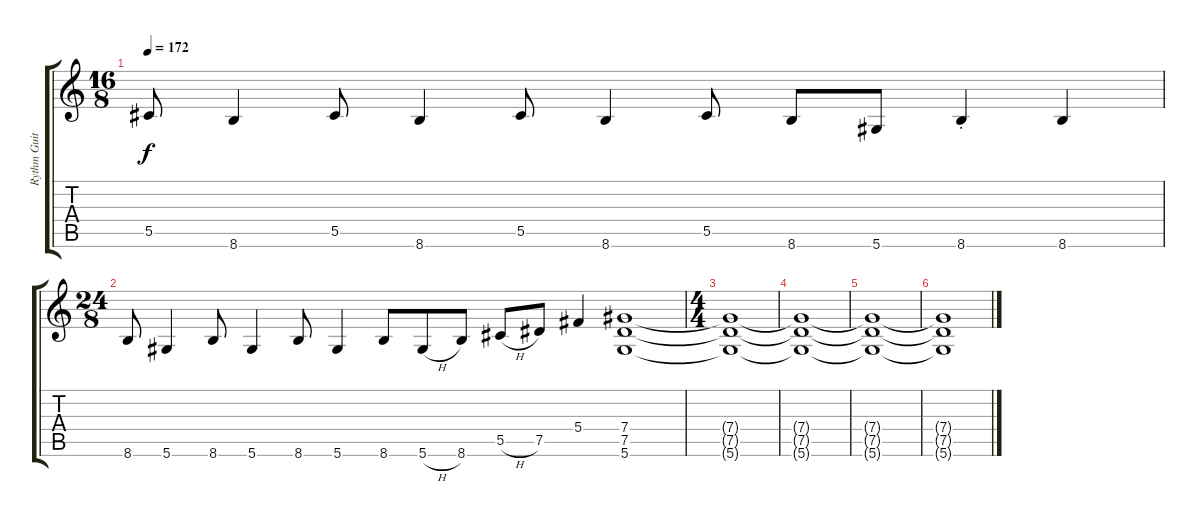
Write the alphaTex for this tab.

\track ("Rythm Guitar" "Rythm Guit") {instrument acousticguitarnylon}
\staff {score tabs}
\tuning (Eb4 Bb3 Gb3 Db3 Ab2 Eb2) {hide}
\ts (16 8)
\tempo 172
\clef g2
\ks c
5.5.8{dy f} 8.6.4 5.5.8 8.6.4 5.5.8 8.6.4 5.5.8 8.6.8 5.6.8 8.6{st}.4 8.6.4 |
\ts (24 8)
8.6.8 5.6.4 8.6.8 5.6.4 8.6.8 5.6.4 8.6.8 5.6{h}.8 8.6.8 5.5{h}.8 7.5.8 5.4.4 (7.4 7.5 5.6).1 |
\ts (4 4)
(7.4{t} 7.5{t} 5.6{t}).1 |
(7.4{t} 7.5{t} 5.6{t}).1 |
(7.4{t} 7.5{t} 5.6{t}).1 |
(7.4{t} 7.5{t} 5.6{t}).1
